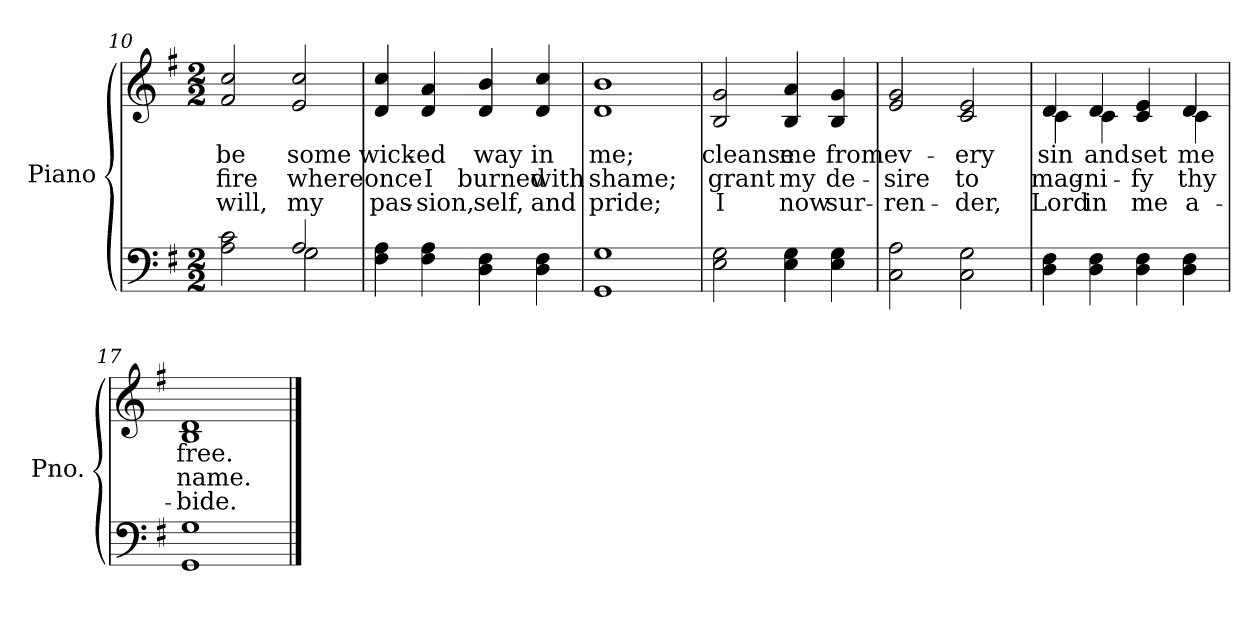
**kern	**kern	**text	**text	**text
*part2	*part1	*part1	*part1	*part1
*staff2	*staff1	*staff1	*staff1	*staff1
*I"Piano	*I"Piano	*	*	*
*I'Pno.	*I'Pno.	*	*	*
*clefF4	*clefG2	*	*	*
*k[f#]	*k[f#]	*	*	*
*G:	*G:	*	*	*
*M2/2	*M2/2	*	*	*
=10	=10	=10	=10	=10
*^	*	*	*	*
!	!	!	!LO:LY:b:color=#000000	!LO:LY:b:color=#000000	!LO:LY:b:color=#000000
2Ai\ 2ci	2ryy	2f#i/ 2cci	be	fire	will,
!	!	!	!LO:LY:b:color=#000000	!LO:LY:b:color=#000000	!LO:LY:b:color=#000000
2Ai/	2Gi\	2ei/ 2cci	some	where	my
*v	*v	*	*	*	*
=11	=11	=11	=11	=11
*^	*	*	*	*
!	!	!	!LO:LY:b:color=#000000	!LO:LY:b:color=#000000	!LO:LY:b:color=#000000
*v	*v	*	*	*	*
4F#i\ 4Ai	4di/ 4cci	wick-	once	pas-
!	!	!LO:LY:b:color=#000000	!LO:LY:b:color=#000000	!LO:LY:b:color=#000000
4F#i\ 4Ai	4di/ 4ai	-ed	I	-sion,
=12-	=12-	=12-	=12-	=12-
!	!	!LO:LY:b:color=#000000	!LO:LY:b:color=#000000	!LO:LY:b:color=#000000
4Di\ 4F#i	4di/ 4bi	way	burned	self,
!	!	!LO:LY:b:color=#000000	!LO:LY:b:color=#000000	!LO:LY:b:color=#000000
4Di\ 4F#i	4di/ 4cci	in	with	and
=13	=13	=13	=13	=13
!	!	!LO:LY:b:color=#000000	!LO:LY:b:color=#000000	!LO:LY:b:color=#000000
1GGi 1Gi	1di 1bi	me;	shame;	pride;
!!LO:LB:g=z
=14	=14	=14	=14	=14
!	!	!LO:LY:b:color=#000000	!LO:LY:b:color=#000000	!LO:LY:b:color=#000000
2Ei\ 2Gi	2Bi/ 2gi	cleanse	grant	I
!	!	!LO:LY:b:color=#000000	!LO:LY:b:color=#000000	!LO:LY:b:color=#000000
4Ei\ 4Gi	4Bi/ 4ai	me	my	now
!	!	!LO:LY:b:color=#000000	!LO:LY:b:color=#000000	!LO:LY:b:color=#000000
4Ei\ 4Gi	4Bi/ 4gi	from	de-	sur-
=15	=15	=15	=15	=15
!	!	!LO:LY:b:color=#000000	!LO:LY:b:color=#000000	!LO:LY:b:color=#000000
2Ci\ 2Ai	2ei/ 2gi	ev-	-sire	-ren-
!	!	!LO:LY:b:color=#000000	!LO:LY:b:color=#000000	!LO:LY:b:color=#000000
2Ci\ 2Gi	2ci/ 2ei	-ery	to	-der,
=16	=16	=16	=16	=16
!	!	!LO:LY:b:color=#000000	!LO:LY:b:color=#000000	!LO:LY:b:color=#000000
*	*^	*	*	*
4Di\ 4F#i	4di/	4ci\	sin	mag-	Lord
!	!	!	!LO:LY:b:color=#000000	!LO:LY:b:color=#000000	!LO:LY:b:color=#000000
4Di\ 4F#i	4di/	4ci\	and	-ni-	in
!	!	!	!LO:LY:b:color=#000000	!LO:LY:b:color=#000000	!LO:LY:b:color=#000000
4Di\ 4F#i	4ci/ 4ei	4ryy	set	-fy	me
!	!	!	!LO:LY:b:color=#000000	!LO:LY:b:color=#000000	!LO:LY:b:color=#000000
4Di\ 4F#i	4di/	4ci\	me	thy	a-
*	*v	*v	*	*	*
=17	=17	=17	=17	=17
*	*^	*	*	*
!	!	!	!LO:LY:b:color=#000000	!LO:LY:b:color=#000000	!LO:LY:b:color=#000000
*	*v	*v	*	*	*
1GGi 1Gi	1Bi 1di	free.	name.	-bide.
==	==	==	==	==
*-	*-	*-	*-	*-
